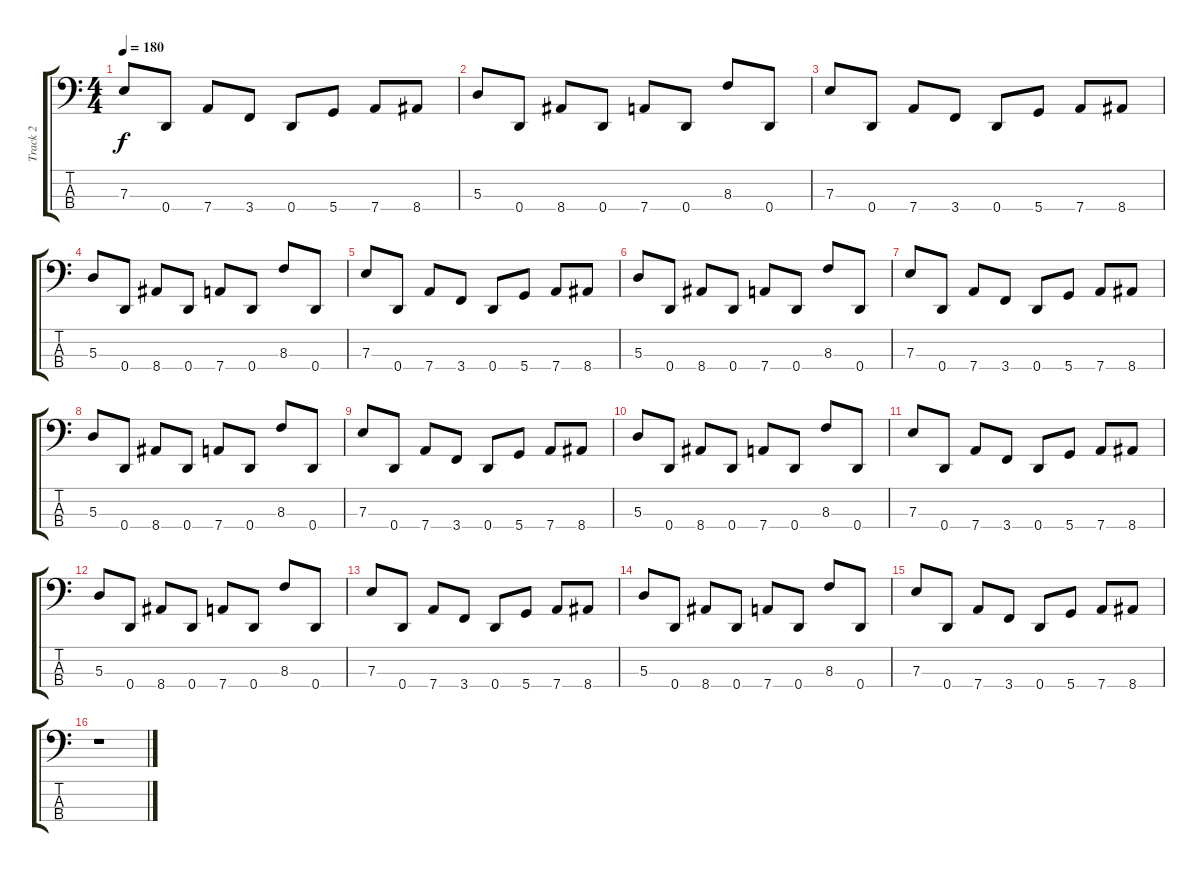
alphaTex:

\track ("Track 2" "Track 2") {instrument electricbasspick}
\staff {score tabs}
\tuning (G2 D2 A1 D1) {hide}
\ts (4 4)
\tempo 180
\clef f4
\ks c
7.3.8{dy f} 0.4.8 7.4.8 3.4.8 0.4.8 5.4.8 7.4.8 8.4.8 |
5.3.8 0.4.8 8.4.8 0.4.8 7.4.8 0.4.8 8.3.8 0.4.8 |
7.3.8 0.4.8 7.4.8 3.4.8 0.4.8 5.4.8 7.4.8 8.4.8 |
5.3.8 0.4.8 8.4.8 0.4.8 7.4.8 0.4.8 8.3.8 0.4.8 |
7.3.8 0.4.8 7.4.8 3.4.8 0.4.8 5.4.8 7.4.8 8.4.8 |
5.3.8 0.4.8 8.4.8 0.4.8 7.4.8 0.4.8 8.3.8 0.4.8 |
7.3.8 0.4.8 7.4.8 3.4.8 0.4.8 5.4.8 7.4.8 8.4.8 |
5.3.8 0.4.8 8.4.8 0.4.8 7.4.8 0.4.8 8.3.8 0.4.8 |
7.3.8 0.4.8 7.4.8 3.4.8 0.4.8 5.4.8 7.4.8 8.4.8 |
5.3.8 0.4.8 8.4.8 0.4.8 7.4.8 0.4.8 8.3.8 0.4.8 |
7.3.8 0.4.8 7.4.8 3.4.8 0.4.8 5.4.8 7.4.8 8.4.8 |
5.3.8 0.4.8 8.4.8 0.4.8 7.4.8 0.4.8 8.3.8 0.4.8 |
7.3.8 0.4.8 7.4.8 3.4.8 0.4.8 5.4.8 7.4.8 8.4.8 |
5.3.8 0.4.8 8.4.8 0.4.8 7.4.8 0.4.8 8.3.8 0.4.8 |
7.3.8 0.4.8 7.4.8 3.4.8 0.4.8 5.4.8 7.4.8 8.4.8 |
r.1
